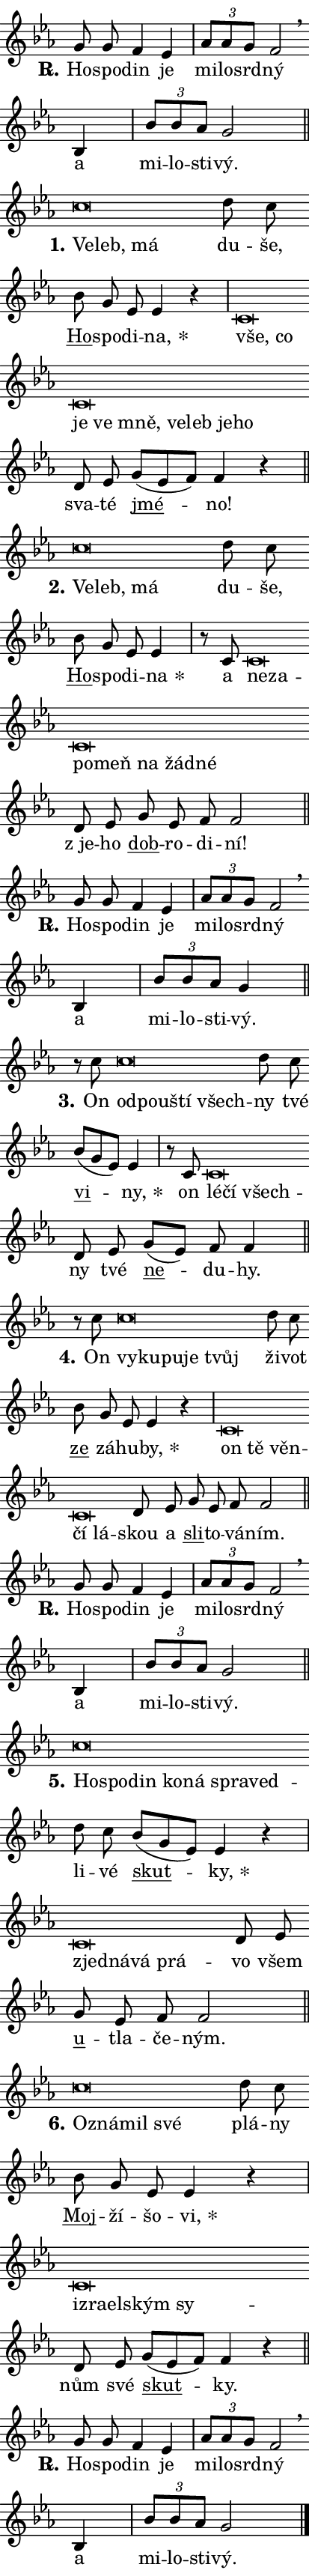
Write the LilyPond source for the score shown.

\version "2.22.1"
\header { tagline = "" }
\paper {
  indent = 0\cm
  top-margin = 0\cm
  right-margin = 0\cm
  bottom-margin = 0\cm
  left-margin = 0\cm
  paper-width = 7\cm
  page-breaking = #ly:one-page-breaking
  system-system-spacing.basic-distance = #11
  score-system-spacing.basic-distance = #11
  ragged-last = ##f
}


%% Author: Thomas Morley
%% https://lists.gnu.org/archive/html/lilypond-user/2020-05/msg00002.html
#(define (line-position grob)
"Returns position of @var[grob} in current system:
   @code{'start}, if at first time-step
   @code{'end}, if at last time-step
   @code{'middle} otherwise
"
  (let* ((col (ly:item-get-column grob))
         (ln (ly:grob-object col 'left-neighbor))
         (rn (ly:grob-object col 'right-neighbor))
         (col-to-check-left (if (ly:grob? ln) ln col))
         (col-to-check-right (if (ly:grob? rn) rn col))
         (break-dir-left
           (and
             (ly:grob-property col-to-check-left 'non-musical #f)
             (ly:item-break-dir col-to-check-left)))
         (break-dir-right
           (and
             (ly:grob-property col-to-check-right 'non-musical #f)
             (ly:item-break-dir col-to-check-right))))
        (cond ((eqv? 1 break-dir-left) 'start)
              ((eqv? -1 break-dir-right) 'end)
              (else 'middle))))

#(define (tranparent-at-line-position vctor)
  (lambda (grob)
  "Relying on @code{line-position} select the relevant enry from @var{vctor}.
Used to determine transparency,"
    (case (line-position grob)
      ((end) (not (vector-ref vctor 0)))
      ((middle) (not (vector-ref vctor 1)))
      ((start) (not (vector-ref vctor 2))))))

noteHeadBreakVisibility =
#(define-music-function (break-visibility)(vector?)
"Makes @code{NoteHead}s transparent relying on @var{break-visibility}"
#{
  \override NoteHead.transparent =
    #(tranparent-at-line-position break-visibility)
#})

#(define delete-ledgers-for-transparent-note-heads
  (lambda (grob)
    "Reads whether a @code{NoteHead} is transparent.
If so this @code{NoteHead} is removed from @code{'note-heads} from
@var{grob}, which is supposed to be @code{LedgerLineSpanner}.
As a result ledgers are not printed for this @code{NoteHead}"
    (let* ((nhds-array (ly:grob-object grob 'note-heads))
           (nhds-list
             (if (ly:grob-array? nhds-array)
                 (ly:grob-array->list nhds-array)
                 '()))
           ;; Relies on the transparent-property being done before
           ;; Staff.LedgerLineSpanner.after-line-breaking is executed.
           ;; This is fragile ...
           (to-keep
             (remove
               (lambda (nhd)
                 (ly:grob-property nhd 'transparent #f))
               nhds-list)))
      ;; TODO find a better method to iterate over grob-arrays, similiar
      ;; to filter/remove etc for lists
      ;; For now rebuilt from scratch
      (set! (ly:grob-object grob 'note-heads)  '())
      (for-each
        (lambda (nhd)
          (ly:pointer-group-interface::add-grob grob 'note-heads nhd))
        to-keep))))

hideNotes = {
  \noteHeadBreakVisibility #begin-of-line-visible
}
unHideNotes = {
  \noteHeadBreakVisibility #all-visible
}

% work-around for resetting accidentals
% https://lilypond.org/doc/v2.23/Documentation/notation/displaying-rhythms#unmetered-music
cadenzaMeasure = {
  \cadenzaOff
  \partial 1024 s1024
  \cadenzaOn
}

#(define-markup-command (accent layout props text) (markup?)
  "Underline accented syllable"
  (interpret-markup layout props
    #{\markup \override #'(offset . 4.3) \underline { #text }#}))

responsum = \markup \concat {
  "R" \hspace #-1.05 \path #0.1 #'((moveto 0 0.07) (lineto 0.9 0.8)) \hspace #0.05 "."
}

\layout {
    \context {
        \Staff
        \remove "Time_signature_engraver"
        \override LedgerLineSpanner.after-line-breaking = #delete-ledgers-for-transparent-note-heads
    }
    \context {
        \Voice {
            \override NoteHead.output-attributes = #'((class . "notehead"))
            \override Hairpin.height = #0.55
        }
    }
    \context {
        \Lyrics {
            \override StanzaNumber.output-attributes = #'((class . "stanzanumber"))
            \override LyricSpace.minimum-distance = #0.9
            \override LyricText.font-name = #"TeX Gyre Schola"
            \override LyricText.font-size = 1
            \override StanzaNumber.font-name = #"TeX Gyre Schola Bold"
            \override StanzaNumber.font-size = 1
        }
    }
}

% magnetic-lyrics.ily
%
%   written by
%     Jean Abou Samra <jean@abou-samra.fr>
%     Werner Lemberg <wl@gnu.org>
%
%   adapted by
%     Jiri Hon <jiri.hon@gmail.com>
%
% Version 2022-Apr-15

% https://www.mail-archive.com/lilypond-user@gnu.org/msg149350.html

#(define (Left_hyphen_pointer_engraver context)
   "Collect syllable-hyphen-syllable occurrences in lyrics and store
them in properties.  This engraver only looks to the left.  For
example, if the lyrics input is @code{foo -- bar}, it does the
following.

@itemize @bullet
@item
Set the @code{text} property of the @code{LyricHyphen} grob between
@q{foo} and @q{bar} to @code{foo}.

@item
Set the @code{left-hyphen} property of the @code{LyricText} grob with
text @q{foo} to the @code{LyricHyphen} grob between @q{foo} and
@q{bar}.
@end itemize

Use this auxiliary engraver in combination with the
@code{lyric-@/text::@/apply-@/magnetic-@/offset!} hook."
   (let ((hyphen #f)
         (text #f))
     (make-engraver
      (acknowledgers
       ((lyric-syllable-interface engraver grob source-engraver)
        (set! text grob)))
      (end-acknowledgers
       ((lyric-hyphen-interface engraver grob source-engraver)
        ;(when (not (grob::has-interface grob 'lyric-space-interface))
          (set! hyphen grob)));)
      ((stop-translation-timestep engraver)
       (when (and text hyphen)
         (ly:grob-set-object! text 'left-hyphen hyphen))
       (set! text #f)
       (set! hyphen #f)))))

#(define (lyric-text::apply-magnetic-offset! grob)
   "If the space between two syllables is less than the value in
property @code{LyricText@/.details@/.squash-threshold}, move the right
syllable to the left so that it gets concatenated with the left
syllable.

Use this function as a hook for
@code{LyricText@/.after-@/line-@/breaking} if the
@code{Left_@/hyphen_@/pointer_@/engraver} is active."
   (let ((hyphen (ly:grob-object grob 'left-hyphen #f)))
     (when hyphen
       (let ((left-text (ly:spanner-bound hyphen LEFT)))
         (when (grob::has-interface left-text 'lyric-syllable-interface)
           (let* ((common (ly:grob-common-refpoint grob left-text X))
                  (this-x-ext (ly:grob-extent grob common X))
                  (left-x-ext
                   (begin
                     ;; Trigger magnetism for left-text.
                     (ly:grob-property left-text 'after-line-breaking)
                     (ly:grob-extent left-text common X)))
                  ;; `delta` is the gap width between two syllables.
                  (delta (- (interval-start this-x-ext)
                            (interval-end left-x-ext)))
                  (details (ly:grob-property grob 'details))
                  (threshold (assoc-get 'squash-threshold details 0.2)))
             (when (< delta threshold)
               (let* (;; We have to manipulate the input text so that
                      ;; ligatures crossing syllable boundaries are not
                      ;; disabled.  For languages based on the Latin
                      ;; script this is essentially a beautification.
                      ;; However, for non-Western scripts it can be a
                      ;; necessity.
                      (lt (ly:grob-property left-text 'text))
                      (rt (ly:grob-property grob 'text))
                      (is-space (grob::has-interface hyphen 'lyric-space-interface))
                      (space (if is-space " " ""))
                      (space-markup (grob-interpret-markup grob " "))
                      (space-size (interval-length (ly:stencil-extent space-markup X)))
                      (extra-delta (if is-space space-size 0))
                      ;; Append new syllable.
                      (ltrt-space (if (and (string? lt) (string? rt))
                                (string-append lt space rt)
                                (make-concat-markup (list lt space rt))))
                      ;; Right-align `ltrt` to the right side.
                      (ltrt-space-markup (grob-interpret-markup
                               grob
                               (make-translate-markup
                                (cons (interval-length this-x-ext) 0)
                                (make-right-align-markup ltrt-space)))))
                 (begin
                   ;; Don't print `left-text`.
                   (ly:grob-set-property! left-text 'stencil #f)
                   ;; Set text and stencil (which holds all collected
                   ;; syllables so far) and shift it to the left.
                   (ly:grob-set-property! grob 'text ltrt-space)
                   (ly:grob-set-property! grob 'stencil ltrt-space-markup)
                   (ly:grob-translate-axis! grob (- (- delta extra-delta)) X))))))))))


#(define (lyric-hyphen::displace-bounds-first grob)
   ;; Make very sure this callback isn't triggered too early.
   (let ((left (ly:spanner-bound grob LEFT))
         (right (ly:spanner-bound grob RIGHT)))
     (ly:grob-property left 'after-line-breaking)
     (ly:grob-property right 'after-line-breaking)
     (ly:lyric-hyphen::print grob)))

squashThreshold = #0.4

\layout {
  \context {
    \Lyrics
    \consists #Left_hyphen_pointer_engraver
    \override LyricText.after-line-breaking =
      #lyric-text::apply-magnetic-offset!
    \override LyricHyphen.stencil = #lyric-hyphen::displace-bounds-first
    \override LyricText.details.squash-threshold = \squashThreshold
    \override LyricHyphen.minimum-distance = 0
    \override LyricHyphen.minimum-length = \squashThreshold
  }
}

squash = \override LyricText.details.squash-threshold = 9999
unSquash = \override LyricText.details.squash-threshold = \squashThreshold

left = \override LyricText.self-alignment-X = #LEFT
unLeft = \revert LyricText.self-alignment-X

starOffset = #(lambda (grob) 
                (let ((x_offset (ly:self-alignment-interface::aligned-on-x-parent grob)))
                  (if (= x_offset 0) 0 (+ x_offset 1.2))))

star = #(define-music-function (syllable)(string?)
"Append star separator at the end of a syllable"
#{
  \once \override LyricText.X-offset = #starOffset
  \lyricmode { \markup {
    #syllable
    \override #'((font-name . "TeX Gyre Schola Bold")) \hspace #0.2 \lower #0.65 \larger "*"
  } }
#})

starAccent = #(define-music-function (syllable)(string?)
"Append star separator at the end of a syllable and make accent"
#{
  \once \override LyricText.X-offset = #starOffset
  \lyricmode { \markup {
    \accent #syllable
    \override #'((font-name . "TeX Gyre Schola Bold")) \hspace #0.2 \lower #0.65 \larger "*"
  } }
#})

breath = #(define-music-function (syllable)(string?)
"Append breathing indicator at the end of a syllable"
#{
  \lyricmode { \markup { #syllable "+" } }
#})

optionalBreath = #(define-music-function (syllable)(string?)
"Append optional breathing indicator at the end of a syllable"
#{
  \lyricmode { \markup { #syllable "(+)" } }
#})


\score {
    <<
        \new Voice = "melody" { \cadenzaOn \key es \major \relative { g'8 g f4 es \cadenzaMeasure \bar "|" \tuplet 3/2 { as8[ as g] } f2 \breathe \bar "" bes,4 \cadenzaMeasure \bar "|" \tuplet 3/2 {bes'8[ bes as] } g2 \cadenzaMeasure \bar "||" \break }
\relative { c''\breve*1/16 \hideNotes \breve*1/16 \breve*1/16 \bar "" \unHideNotes d8 c \bar "" bes g es es4 r \cadenzaMeasure \bar "|" c\breve*1/16 \hideNotes \breve*1/16 \bar "" \breve*1/16 \bar "" \breve*1/16 \bar "" \breve*1/16 \bar "" \breve*1/16 \bar "" \breve*1/16 \bar "" \breve*1/16 \breve*1/16 \bar "" \unHideNotes d8 es \bar "" g[( es f)] f4 r \cadenzaMeasure \bar "||" \break }
\relative { c''\breve*1/16 \hideNotes \breve*1/16 \breve*1/16 \bar "" \unHideNotes d8 c \bar "" bes g es es4 \cadenzaMeasure \bar "|" r8 c8 c\breve*1/16 \hideNotes \breve*1/16 \bar "" \breve*1/16 \bar "" \breve*1/16 \bar "" \breve*1/16 \bar "" \breve*1/16 \breve*1/16 \bar "" \unHideNotes d8 es \bar "" g es f f2 \cadenzaMeasure \bar "||" \break }
\relative { g'8 g f4 es \cadenzaMeasure \bar "|" \tuplet 3/2 { as8[ as g] } f2 \breathe \bar "" bes,4 \cadenzaMeasure \bar "|" \tuplet 3/2 {bes'8[ bes as] } g4 \cadenzaMeasure \bar "||" \break }
\relative { r8 c''8 c\breve*1/16 \hideNotes \breve*1/16 \bar "" \breve*1/16 \breve*1/16 \bar "" \unHideNotes d8 c \bar "" bes[( g es)] es4 \cadenzaMeasure \bar "|" r8 c8 c\breve*1/16 \hideNotes \breve*1/16 \breve*1/16 \bar "" \unHideNotes d8 es \bar "" g[( es)] f f4 \cadenzaMeasure \bar "||" \break }
\relative { r8 c''8 c\breve*1/16 \hideNotes \breve*1/16 \bar "" \breve*1/16 \bar "" \breve*1/16 \breve*1/16 \bar "" \unHideNotes d8 c \bar "" bes g es es4 r \cadenzaMeasure \bar "|" c\breve*1/16 \hideNotes \breve*1/16 \bar "" \breve*1/16 \bar "" \breve*1/16 \breve*1/16 \bar "" \unHideNotes d8 es \bar "" g es f f2 \cadenzaMeasure \bar "||" \break }
\relative { g'8 g f4 es \cadenzaMeasure \bar "|" \tuplet 3/2 { as8[ as g] } f2 \breathe \bar "" bes,4 \cadenzaMeasure \bar "|" \tuplet 3/2 {bes'8[ bes as] } g2 \cadenzaMeasure \bar "||" \break }
\relative { c''\breve*1/16 \hideNotes \breve*1/16 \bar "" \breve*1/16 \bar "" \breve*1/16 \bar "" \breve*1/16 \bar "" \breve*1/16 \breve*1/16 \bar "" \unHideNotes d8 c \bar "" bes[( g es)] es4 r \cadenzaMeasure \bar "|" c\breve*1/16 \hideNotes \breve*1/16 \bar "" \breve*1/16 \breve*1/16 \bar "" \unHideNotes d8 es \bar "" g es f f2 \cadenzaMeasure \bar "||" \break }
\relative { c''\breve*1/16 \hideNotes \breve*1/16 \bar "" \breve*1/16 \breve*1/16 \bar "" \unHideNotes d8 c \bar "" bes g es es4 r \cadenzaMeasure \bar "|" c\breve*1/16 \hideNotes \breve*1/16 \bar "" \breve*1/16 \bar "" \breve*1/16 \breve*1/16 \bar "" \unHideNotes d8 es \bar "" g[( es f)] f4 r \cadenzaMeasure \bar "||" \break }
\relative { g'8 g f4 es \cadenzaMeasure \bar "|" \tuplet 3/2 { as8[ as g] } f2 \breathe \bar "" bes,4 \cadenzaMeasure \bar "|" \tuplet 3/2 {bes'8[ bes as] } g2 \cadenzaMeasure \bar "||" \break } \bar "|." }
        \new Lyrics \lyricsto "melody" { \lyricmode { \set stanza = \responsum
Ho -- spo -- din je mi -- lo -- srd -- ný a mi -- lo -- sti -- vý.
\set stanza = "1."
\left Ve -- \squash leb, má \unLeft \unSquash du -- še, \markup \accent Ho -- spo -- di -- \star na, \left vše, \squash co je ve mně, ve -- leb je -- ho \unLeft \unSquash sva -- té \markup \accent jmé -- no!
\set stanza = "2."
\left Ve -- \squash leb, má \unLeft \unSquash du -- še, \markup \accent Ho -- spo -- di -- \star na a \left ne -- \squash za -- po -- meň na žád -- né \unLeft \unSquash "z je" -- ho \markup \accent dob -- ro -- di -- ní!
\set stanza = \responsum
Ho -- spo -- din je mi -- lo -- srd -- ný a mi -- lo -- sti -- vý.
\set stanza = "3."
On \left od -- \squash pou -- ští všech -- \unLeft \unSquash ny tvé \markup \accent vi -- \star ny, on \left lé -- \squash čí všech -- \unLeft \unSquash ny tvé \markup \accent ne -- du -- hy.
\set stanza = "4."
On \left vy -- \squash ku -- pu -- je tvůj \unLeft \unSquash ži -- vot \markup \accent ze zá -- hu -- \star by, \left on \squash tě věn -- čí lá -- \unLeft \unSquash skou a \markup \accent sli -- to -- vá -- ním.
\set stanza = \responsum
Ho -- spo -- din je mi -- lo -- srd -- ný a mi -- lo -- sti -- vý.
\set stanza = "5."
\left Ho -- \squash spo -- din ko -- ná spra -- ved -- \unLeft \unSquash li -- vé \markup \accent skut -- \star ky, \left zjed -- \squash ná -- vá prá -- \unLeft \unSquash vo všem \markup \accent u -- tla -- če -- ným.
\set stanza = "6."
\left Oz -- \squash ná -- mil své \unLeft \unSquash plá -- ny \markup \accent Moj -- ží -- šo -- \star vi, \left iz -- \squash ra -- el -- ským sy -- \unLeft \unSquash nům své \markup \accent skut -- ky.
\set stanza = \responsum
Ho -- spo -- din je mi -- lo -- srd -- ný a mi -- lo -- sti -- vý. } }
    >>
    \layout {}
}
